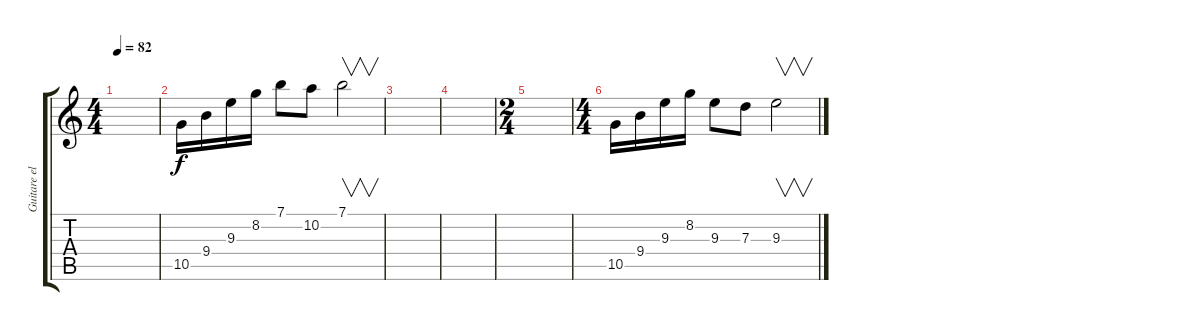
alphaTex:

\track ("Guitare electrique" "Guitare el") {instrument electricguitarjazz}
\staff {score tabs}
\tuning (E4 B3 G3 D3 A2 E2) {hide}
\ts (4 4)
\tempo 82
\clef g2
\ks c
|
10.5.16{volume 7 balance 0 instrument distortionguitar} 9.4.16 9.3.16 8.2.16 7.1.8 10.2.8 7.1.2{v} |
|
|
\ts (2 4)
|
\ts (4 4)
10.5.16 9.4.16 9.3.16 8.2.16 9.3.8 7.3.8 9.3.2{v}
